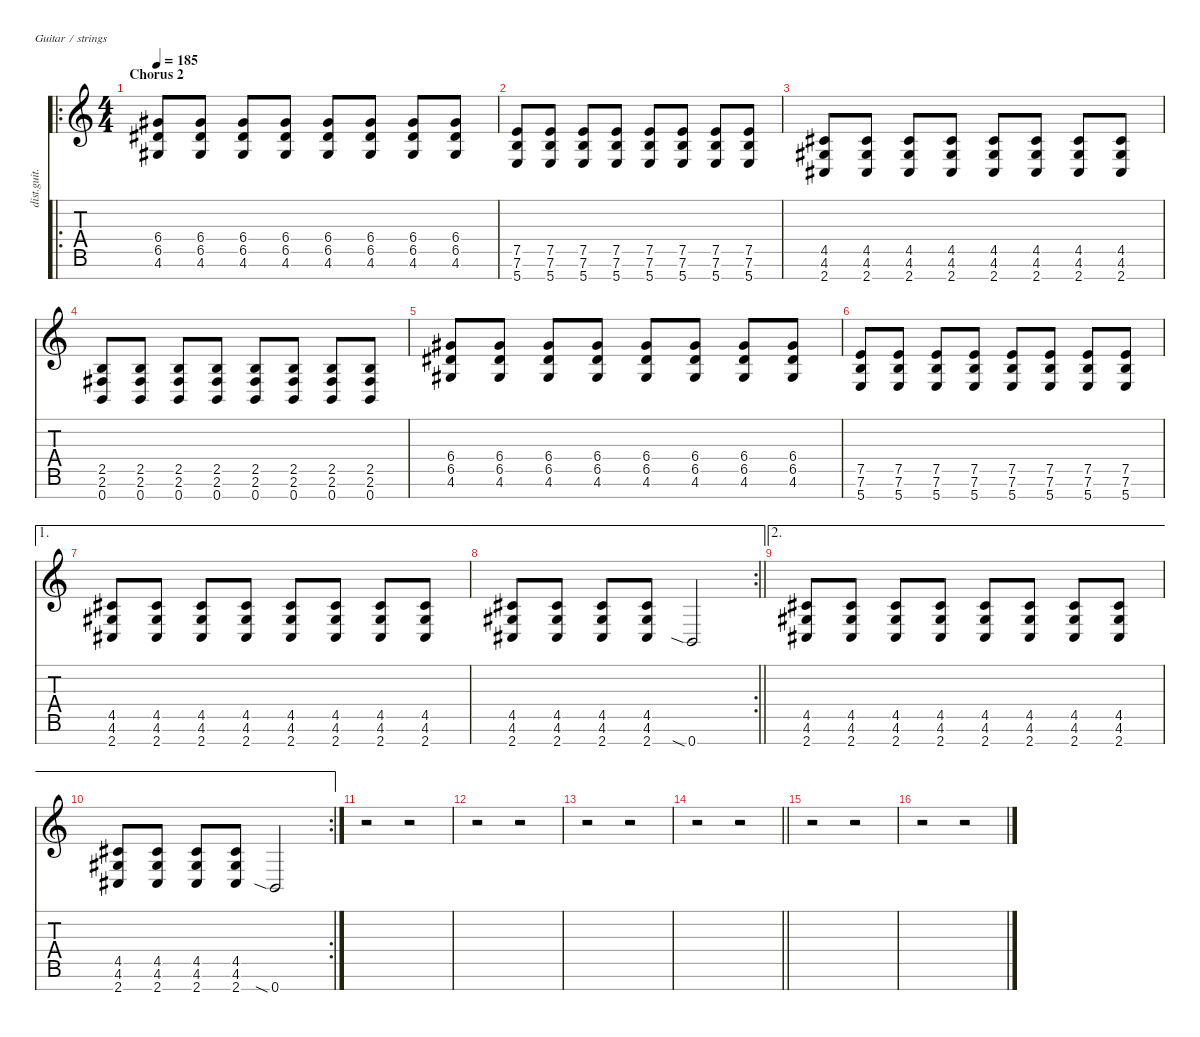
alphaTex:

\defaultSystemsLayout 4
\hideDynamics
\bracketExtendMode nobrackets
\track ("Guitar R - Zoli" "dist.guit.") {instrument distortionguitar}
\staff {score tabs}
\tuning (E4 B3 G3 D3 A2 E2 B1)
\ro
\ts (4 4)
\section ("" "Chorus 2")
\tempo 185
\clef g2
\ks c
(6.4{acc #} 6.5{acc #} 4.6{acc #}).8{dy f beam Up} (6.4{acc #} 6.5{acc #} 4.6{acc #}).8{beam Up} (6.4{acc #} 6.5{acc #} 4.6{acc #}).8{beam Up} (6.4{acc #} 6.5{acc #} 4.6{acc #}).8{beam Up} (6.4{acc #} 6.5{acc #} 4.6{acc #}).8{beam Up} (6.4{acc #} 6.5{acc #} 4.6{acc #}).8{beam Up} (6.4{acc #} 6.5{acc #} 4.6{acc #}).8{beam Up} (6.4{acc #} 6.5{acc #} 4.6{acc #}).8{beam Up} |
(7.5 7.6 5.7).8{beam Up} (7.5 7.6 5.7).8{beam Up} (7.5 7.6 5.7).8{beam Up} (7.5 7.6 5.7).8{beam Up} (7.5 7.6 5.7).8{beam Up} (7.5 7.6 5.7).8{beam Up} (7.5 7.6 5.7).8{beam Up} (7.5 7.6 5.7).8{beam Up} |
(4.5{acc #} 4.6{acc #} 2.7{acc #}).8{beam Up} (4.5{acc #} 4.6{acc #} 2.7{acc #}).8{beam Up} (4.5{acc #} 4.6{acc #} 2.7{acc #}).8{beam Up} (4.5{acc #} 4.6{acc #} 2.7{acc #}).8{beam Up} (4.5{acc #} 4.6{acc #} 2.7{acc #}).8{beam Up} (4.5{acc #} 4.6{acc #} 2.7{acc #}).8{beam Up} (4.5{acc #} 4.6{acc #} 2.7{acc #}).8{beam Up} (4.5{acc #} 4.6{acc #} 2.7{acc #}).8{beam Up} |
(2.5 2.6{acc #} 0.7).8{beam Up} (2.5 2.6{acc #} 0.7).8{beam Up} (2.5 2.6{acc #} 0.7).8{beam Up} (2.5 2.6{acc #} 0.7).8{beam Up} (2.5 2.6{acc #} 0.7).8{beam Up} (2.5 2.6{acc #} 0.7).8{beam Up} (2.5 2.6{acc #} 0.7).8{beam Up} (2.5 2.6{acc #} 0.7).8{beam Up} |
(6.4{acc #} 6.5{acc #} 4.6{acc #}).8{beam Up} (6.4{acc #} 6.5{acc #} 4.6{acc #}).8{beam Up} (6.4{acc #} 6.5{acc #} 4.6{acc #}).8{beam Up} (6.4{acc #} 6.5{acc #} 4.6{acc #}).8{beam Up} (6.4{acc #} 6.5{acc #} 4.6{acc #}).8{beam Up} (6.4{acc #} 6.5{acc #} 4.6{acc #}).8{beam Up} (6.4{acc #} 6.5{acc #} 4.6{acc #}).8{beam Up} (6.4{acc #} 6.5{acc #} 4.6{acc #}).8{beam Up} |
(7.5 7.6 5.7).8{beam Up} (7.5 7.6 5.7).8{beam Up} (7.5 7.6 5.7).8{beam Up} (7.5 7.6 5.7).8{beam Up} (7.5 7.6 5.7).8{beam Up} (7.5 7.6 5.7).8{beam Up} (7.5 7.6 5.7).8{beam Up} (7.5 7.6 5.7).8{beam Up} |
\ae 1
(4.5{acc #} 4.6{acc #} 2.7{acc #}).8{beam Up} (4.5{acc #} 4.6{acc #} 2.7{acc #}).8{beam Up} (4.5{acc #} 4.6{acc #} 2.7{acc #}).8{beam Up} (4.5{acc #} 4.6{acc #} 2.7{acc #}).8{beam Up} (4.5{acc #} 4.6{acc #} 2.7{acc #}).8{beam Up} (4.5{acc #} 4.6{acc #} 2.7{acc #}).8{beam Up} (4.5{acc #} 4.6{acc #} 2.7{acc #}).8{beam Up} (4.5{acc #} 4.6{acc #} 2.7{acc #}).8{beam Up} |
\ae 1
\rc 2
\barLineRight lightlight
(4.5{acc #} 4.6{acc #} 2.7{acc #}).8{beam Up} (4.5{acc #} 4.6{acc #} 2.7{acc #}).8{beam Up} (4.5{acc #} 4.6{acc #} 2.7{acc #}).8{beam Up} (4.5{acc #} 4.6{acc #} 2.7{acc #}).8{beam Up} 0.7{sia}.2{beam Up} |
\ae 2
(4.5{acc #} 4.6{acc #} 2.7{acc #}).8{beam Up} (4.5{acc #} 4.6{acc #} 2.7{acc #}).8{beam Up} (4.5{acc #} 4.6{acc #} 2.7{acc #}).8{beam Up} (4.5{acc #} 4.6{acc #} 2.7{acc #}).8{beam Up} (4.5{acc #} 4.6{acc #} 2.7{acc #}).8{beam Up} (4.5{acc #} 4.6{acc #} 2.7{acc #}).8{beam Up} (4.5{acc #} 4.6{acc #} 2.7{acc #}).8{beam Up} (4.5{acc #} 4.6{acc #} 2.7{acc #}).8{beam Up} |
\ae 2
\rc 2
(4.5{acc #} 4.6{acc #} 2.7{acc #}).8{beam Up} (4.5{acc #} 4.6{acc #} 2.7{acc #}).8{beam Up} (4.5{acc #} 4.6{acc #} 2.7{acc #}).8{beam Up} (4.5{acc #} 4.6{acc #} 2.7{acc #}).8{beam Up} 0.7{sia}.2{beam Up} |
r.2{beam Down} r.2{beam Down} |
r.2{beam Down} r.2{beam Down} |
r.2{beam Down} r.2{beam Down} |
\barLineRight lightlight
r.2{beam Down} r.2{beam Down} |
r.2{beam Down} r.2{beam Down} |
r.2{beam Down} r.2{beam Down}
